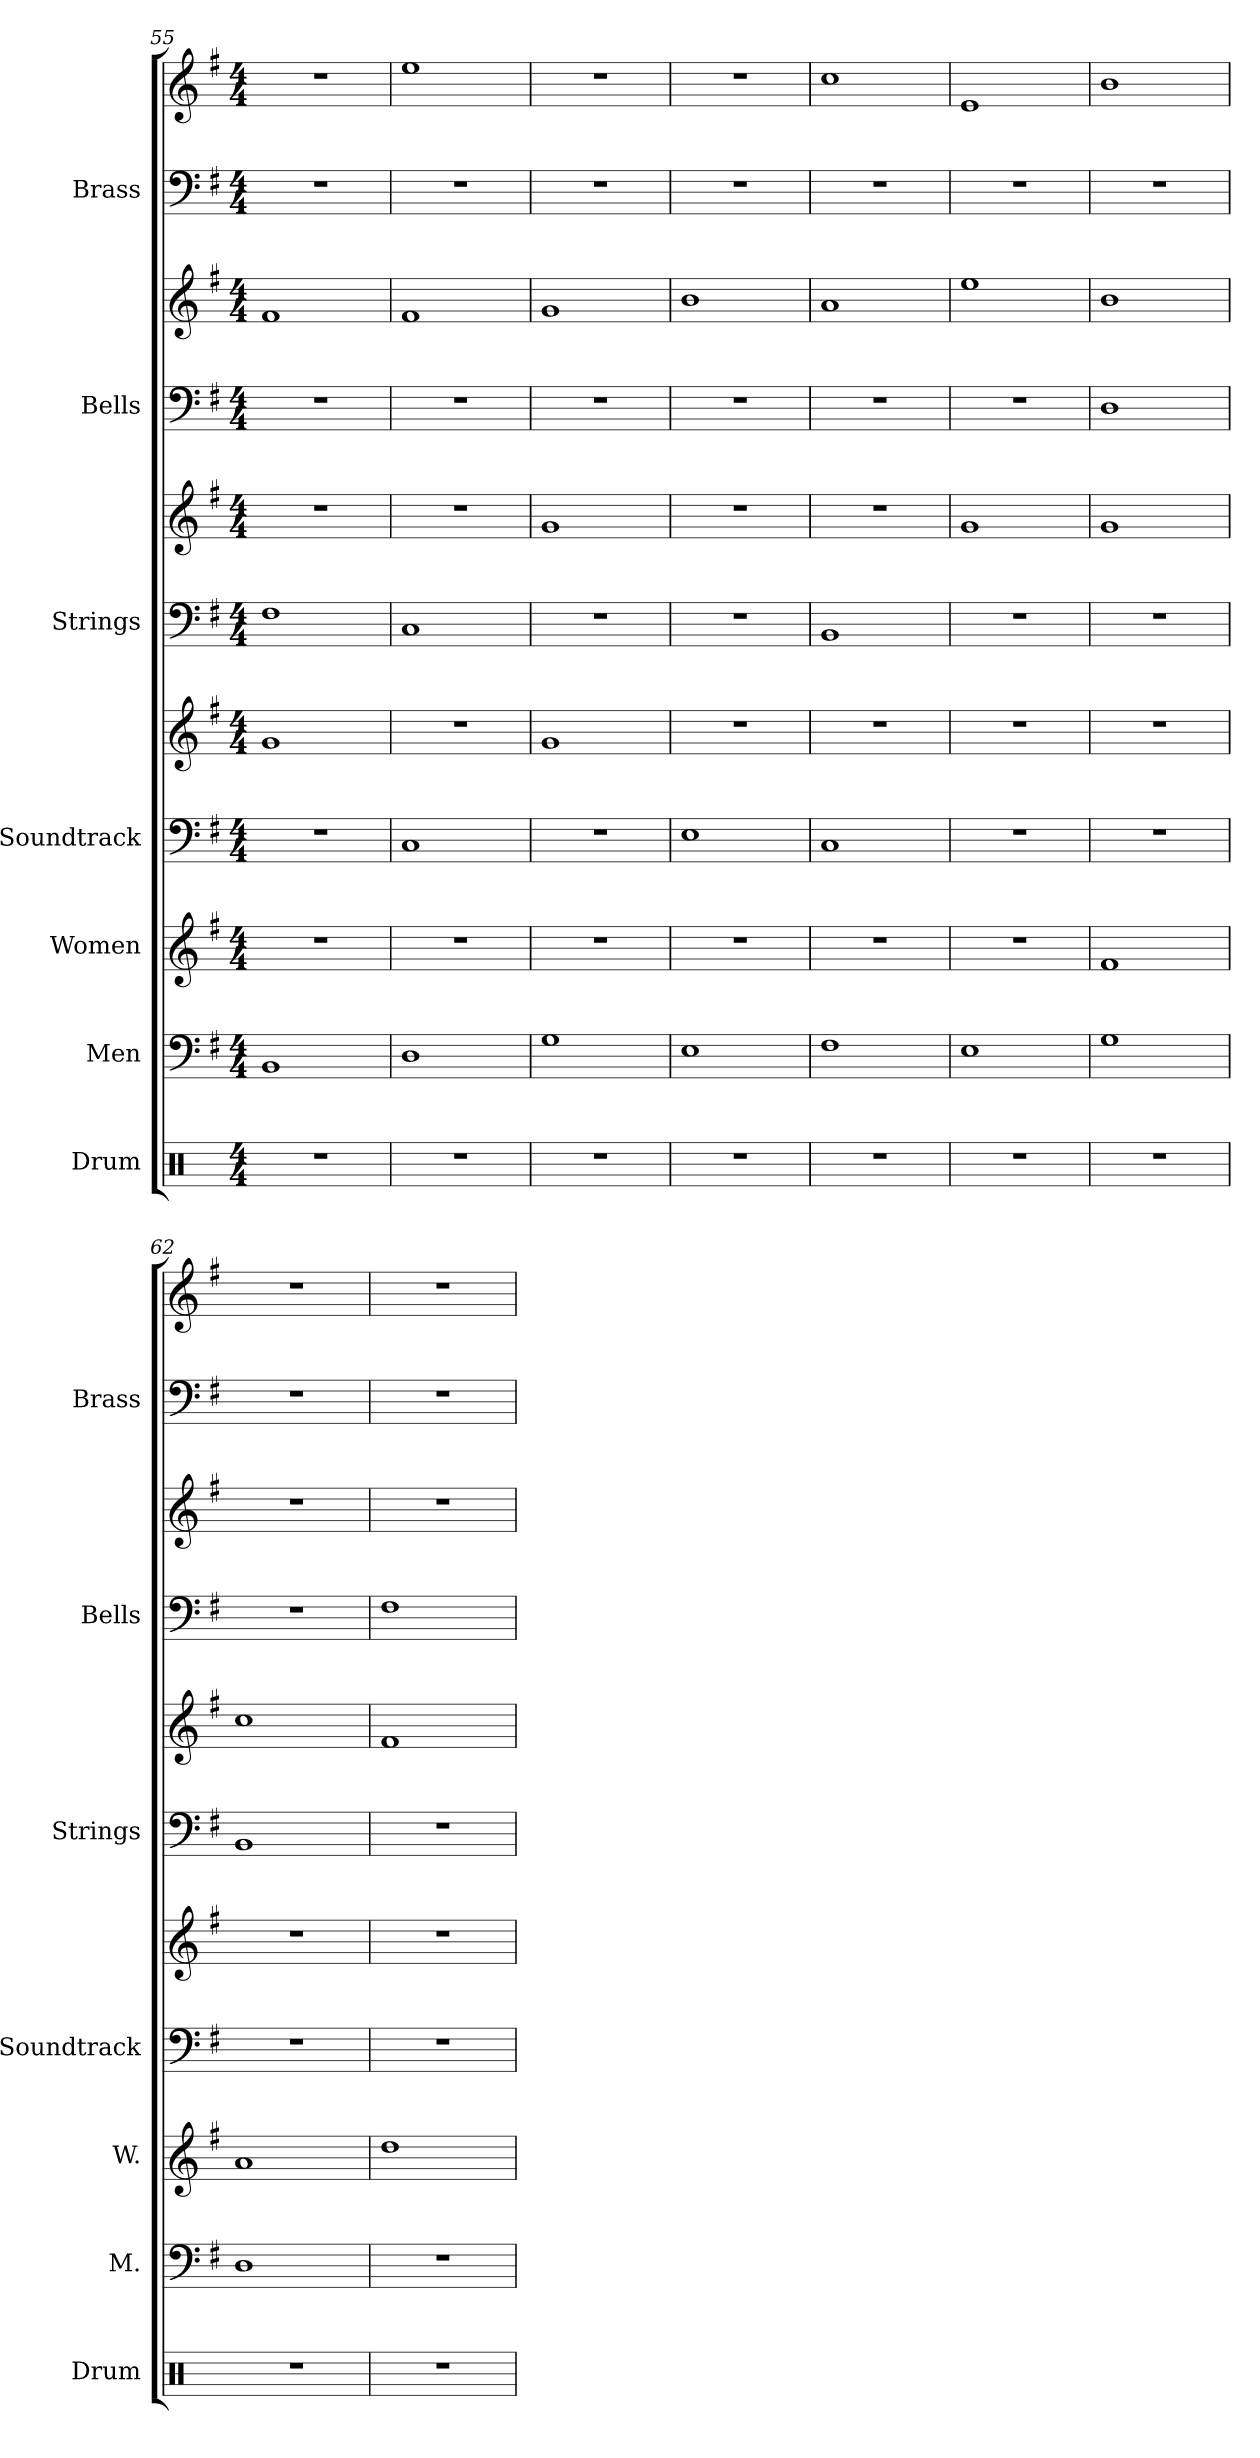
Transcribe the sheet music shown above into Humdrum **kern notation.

**kern	**kern	**kern	**kern	**kern	**kern	**kern	**kern	**kern	**kern	**kern
*part7	*part6	*part5	*part4	*part4	*part3	*part3	*part2	*part2	*part1	*part1
*staff11	*staff10	*staff9	*staff8	*staff7	*staff6	*staff5	*staff4	*staff3	*staff2	*staff1
*I"Drum	*I"Men	*I"Women	*I"Soundtrack	*	*I"Strings	*	*I"Bells	*	*I"Brass	*
*I'Drum	*I'M.	*I'W.	*I'Soundtrack	*	*I'Strings	*	*I'Bells	*	*I'Brass	*
*clefX	*clefF4	*clefG2	*clefF4	*clefG2	*clefF4	*clefG2	*clefF4	*clefG2	*clefF4	*clefG2
*k[]	*k[f#]	*k[f#]	*k[f#]	*k[f#]	*k[f#]	*k[f#]	*k[f#]	*k[f#]	*k[f#]	*k[f#]
*M4/4	*M4/4	*M4/4	*M4/4	*M4/4	*M4/4	*M4/4	*M4/4	*M4/4	*M4/4	*M4/4
=55	=55	=55	=55	=55	=55	=55	=55	=55	=55	=55
1r	1BB	1r	1r	1g	1F#	1r	1r	1f#	1r	1r
=56	=56	=56	=56	=56	=56	=56	=56	=56	=56	=56
1r	1D	1r	1C	1r	1C	1r	1r	1f#	1r	1ee
=57	=57	=57	=57	=57	=57	=57	=57	=57	=57	=57
1r	1G	1r	1r	1g	1r	1g	1r	1g	1r	1r
=58	=58	=58	=58	=58	=58	=58	=58	=58	=58	=58
1r	1E	1r	1E	1r	1r	1r	1r	1b	1r	1r
=59	=59	=59	=59	=59	=59	=59	=59	=59	=59	=59
*	*	*	*	*	*	*	*	*	*	*MM100
1r	1F#	1r	1C	1r	1BB	1r	1r	1a	1r	1cc
=60	=60	=60	=60	=60	=60	=60	=60	=60	=60	=60
1r	1E	1r	1r	1r	1r	1g	1r	1ee	1r	1e
!!LO:PB:g=z
=61	=61	=61	=61	=61	=61	=61	=61	=61	=61	=61
1r	1G	1f#	1r	1r	1r	1g	1D	1b	1r	1b
=62	=62	=62	=62	=62	=62	=62	=62	=62	=62	=62
1r	1D	1a	1r	1r	1BB	1cc	1r	1r	1r	1r
=63	=63	=63	=63	=63	=63	=63	=63	=63	=63	=63
1r	1r	1dd	1r	1r	1r	1f#	1F#	1r	1r	1r
=	=	=	=	=	=	=	=	=	=	=
*-	*-	*-	*-	*-	*-	*-	*-	*-	*-	*-
